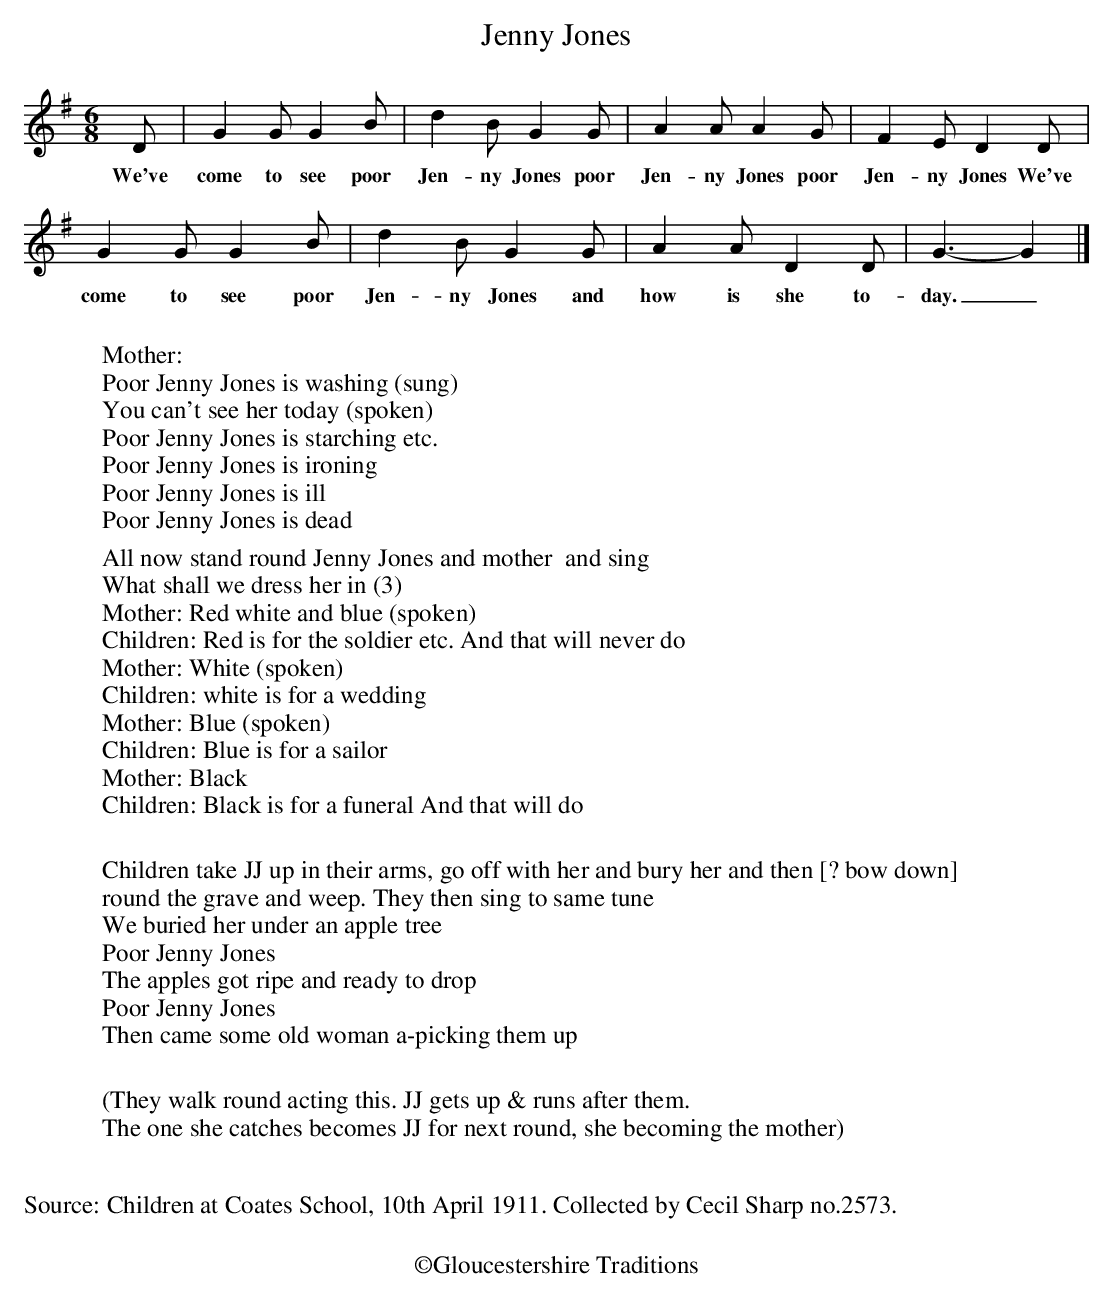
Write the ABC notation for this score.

X:1
T: Jenny Jones
M: 6/8
L: 1/8
K: G
D |  G2GG2B | d2B G2G | A2AA2G | F2ED2D |
w: We've come to see poor Jen-ny Jones poor Jen-ny Jones poor Jen-ny Jones We've
G2GG2B | d2BG2G | A2AD2D | G3-G2 |]
w: come to see poor Jen-ny Jones and how is she to-day._
W:
W: Mother:
W: Poor Jenny Jones is washing (sung)
W: You can't see her today (spoken)
W: Poor Jenny Jones is starching etc.
W: Poor Jenny Jones is ironing
W: Poor Jenny Jones is ill
W: Poor Jenny Jones is dead
W:
%%text
W: All now stand round Jenny Jones and mother  and sing
W: What shall we dress her in (3)
W: Mother: Red white and blue (spoken)
W: Children: Red is for the soldier etc. And that will never do
W: Mother: White (spoken)
W: Children: white is for a wedding
W: Mother: Blue (spoken)
W: Children: Blue is for a sailor
W: Mother: Black
W: Children: Black is for a funeral And that will do
W:
%%text
W:Children take JJ up in their arms, go off with her and bury her and then [? bow down]
W: round the grave and weep. They then sing to same tune
W: We buried her under an apple tree
W: Poor Jenny Jones
W: The apples got ripe and ready to drop
W: Poor Jenny Jones
W: Then came some old woman a-picking them up
W:
%%text
W:(They walk round acting this. JJ gets up & runs after them.
W: The one she catches becomes JJ for next round, she becoming the mother)
W:
W:
